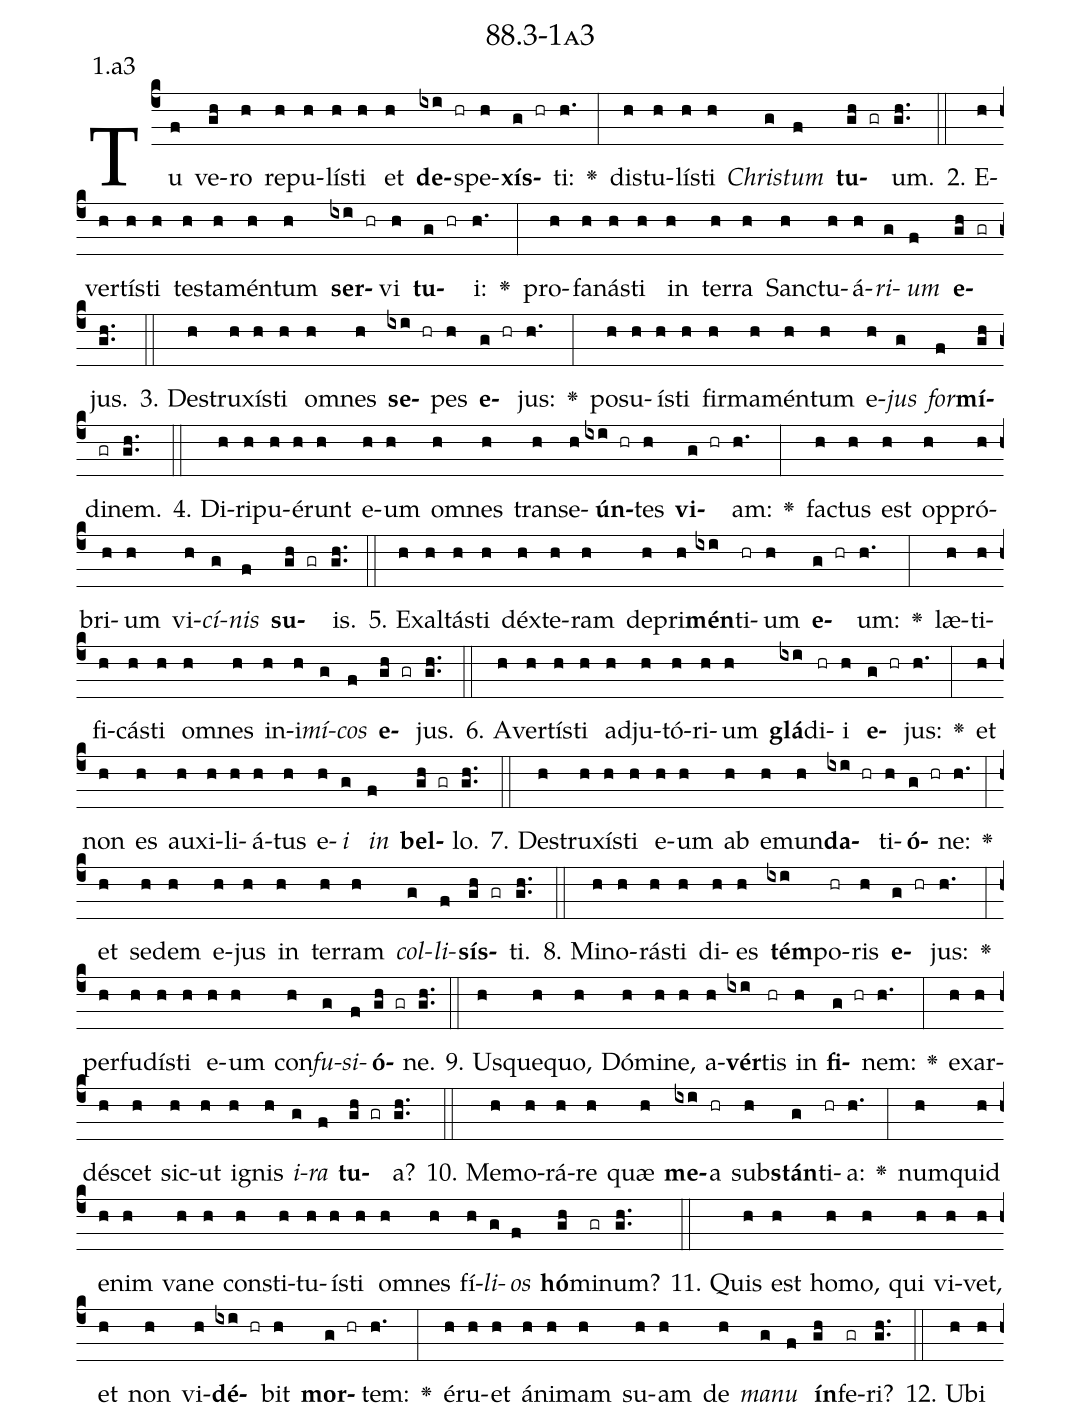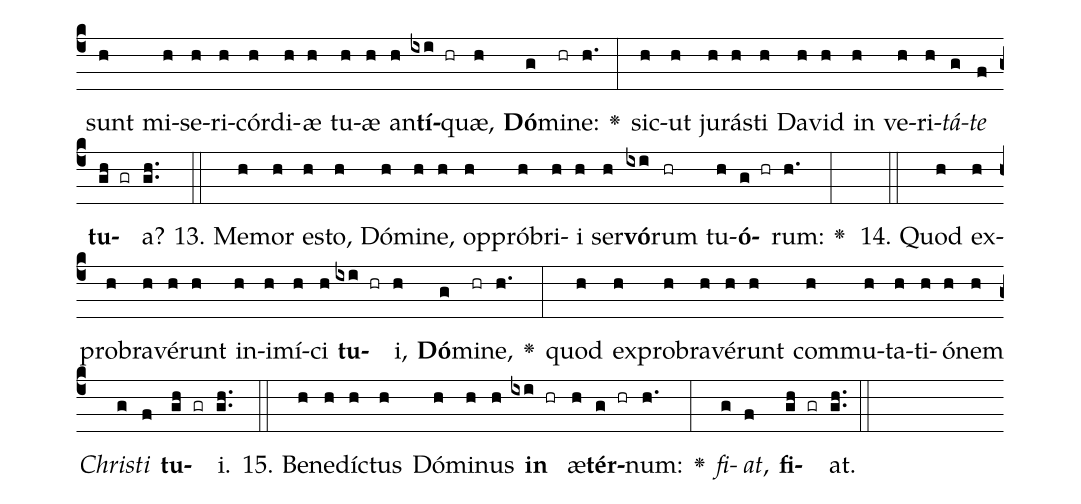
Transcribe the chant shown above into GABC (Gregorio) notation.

name: 88.3-1a3;
annotation: 1.a3;
%%
(c4)Tu(f) ve(gh)ro(h) re(h)pu(h)lís(h)ti(h) et(h) <b>de</b>(ixi hr)spe(h)<b>xís</b>(g hr)ti:(h.) <v>\greheightstar</v>(:) dis(h)tu(h)lís(h)ti(h) <i>Chris</i>(g)<i>tum</i>(f) <b>tu</b>(gh gr)um.(gh..) (::)
2. E(h)ver(h)tís(h)ti(h) tes(h)ta(h)mén(h)tum(h) <b>ser</b>(ixi hr)vi(h) <b>tu</b>(g hr)i:(h.) <v>\greheightstar</v>(:) pro(h)fa(h)nás(h)ti(h) in(h) ter(h)ra(h) Sanc(h)tu(h)á(h)<i>ri</i>(g)<i>um</i>(f) <b>e</b>(gh gr)jus.(gh..) (::)
3. De(h)stru(h)xís(h)ti(h) om(h)nes(h) <b>se</b>(ixi hr)pes(h) <b>e</b>(g hr)jus:(h.) <v>\greheightstar</v>(:) po(h)su(h)ís(h)ti(h) fir(h)ma(h)mén(h)tum(h) e(h)<i>jus</i>(g) <i>for</i>(f)<b>mí</b>(gh)di(gr)nem.(gh..) (::)
4. Di(h)ri(h)pu(h)é(h)runt(h) e(h)um(h) om(h)nes(h) trans(h)e(h)<b>ún</b>(ixi hr)tes(h) <b>vi</b>(g hr)am:(h.) <v>\greheightstar</v>(:) fac(h)tus(h) est(h) op(h)pró(h)bri(h)um(h) vi(h)<i>cí</i>(g)<i>nis</i>(f) <b>su</b>(gh gr)is.(gh..) (::)
5. Ex(h)al(h)tás(h)ti(h) déx(h)te(h)ram(h) de(h)pri(h)<b>mén</b>(ixi)ti(hr)um(h) <b>e</b>(g hr)um:(h.) <v>\greheightstar</v>(:) læ(h)ti(h)fi(h)cás(h)ti(h) om(h)nes(h) in(h)i(h)<i>mí</i>(g)<i>cos</i>(f) <b>e</b>(gh gr)jus.(gh..) (::)
6. A(h)ver(h)tís(h)ti(h) ad(h)ju(h)tó(h)ri(h)um(h) <b>glá</b>(ixi)di(hr)i(h) <b>e</b>(g hr)jus:(h.) <v>\greheightstar</v>(:) et(h) non(h) es(h) au(h)xi(h)li(h)á(h)tus(h) e(h)<i>i</i>(g) <i>in</i>(f) <b>bel</b>(gh gr)lo.(gh..) (::)
7. De(h)stru(h)xís(h)ti(h) e(h)um(h) ab(h) e(h)mun(h)<b>da</b>(ixi hr)ti(h)<b>ó</b>(g hr)ne:(h.) <v>\greheightstar</v>(:) et(h) se(h)dem(h) e(h)jus(h) in(h) ter(h)ram(h) <i>col</i>(g)<i>li</i>(f)<b>sís</b>(gh gr)ti.(gh..) (::)
8. Mi(h)no(h)rás(h)ti(h) di(h)es(h) <b>tém</b>(ixi)po(hr)ris(h) <b>e</b>(g hr)jus:(h.) <v>\greheightstar</v>(:) per(h)fu(h)dís(h)ti(h) e(h)um(h) con(h)<i>fu</i>(g)<i>si</i>(f)<b>ó</b>(gh gr)ne.(gh..) (::)
9. Us(h)que(h)quo,(h) Dó(h)mi(h)ne,(h) a(h)<b>vér</b>(ixi)tis(hr) in(h) <b>fi</b>(g hr)nem:(h.) <v>\greheightstar</v>(:) ex(h)ar(h)dé(h)scet(h) sic(h)ut(h) i(h)gnis(h) <i>i</i>(g)<i>ra</i>(f) <b>tu</b>(gh gr)a?(gh..) (::)
10. Me(h)mo(h)rá(h)re(h) quæ(h) <b>me</b>(ixi)a(hr) sub(h)<b>stán</b>(g)ti(hr)a:(h.) <v>\greheightstar</v>(:) num(h)quid(h) e(h)nim(h) va(h)ne(h) con(h)sti(h)tu(h)ís(h)ti(h) om(h)nes(h) fí(h)<i>li</i>(g)<i>os</i>(f) <b>hó</b>(gh)mi(gr)num?(gh..) (::)
11. Quis(h) est(h) ho(h)mo,(h) qui(h) vi(h)vet,(h) et(h) non(h) vi(h)<b>dé</b>(ixi hr)bit(h) <b>mor</b>(g hr)tem:(h.) <v>\greheightstar</v>(:) é(h)ru(h)et(h) á(h)ni(h)mam(h) su(h)am(h) de(h) <i>ma</i>(g)<i>nu</i>(f) <b>ín</b>(gh)fe(gr)ri?(gh..) (::)
12. U(h)bi(h) sunt(h) mi(h)se(h)ri(h)cór(h)di(h)æ(h) tu(h)æ(h) an(h)<b>tí</b>(ixi hr)quæ,(h) <b>Dó</b>(g)mi(hr)ne:(h.) <v>\greheightstar</v>(:) sic(h)ut(h) ju(h)rás(h)ti(h) Da(h)vid(h) in(h) ve(h)ri(h)<i>tá</i>(g)<i>te</i>(f) <b>tu</b>(gh gr)a?(gh..) (::)
13. Me(h)mor(h) es(h)to,(h) Dó(h)mi(h)ne,(h) op(h)pró(h)bri(h)i(h) ser(h)<b>vó</b>(ixi)rum(hr) tu(h)<b>ó</b>(g hr)rum:(h.) <v>\greheightstar</v>(:)  (::)
14. Quod(h) ex(h)pro(h)bra(h)vé(h)runt(h) in(h)i(h)mí(h)ci(h) <b>tu</b>(ixi hr)i,(h) <b>Dó</b>(g)mi(hr)ne,(h.) <v>\greheightstar</v>(:) quod(h) ex(h)pro(h)bra(h)vé(h)runt(h) com(h)mu(h)ta(h)ti(h)ó(h)nem(h) <i>Chris</i>(g)<i>ti</i>(f) <b>tu</b>(gh gr)i.(gh..) (::)
15. Be(h)ne(h)díc(h)tus(h) Dó(h)mi(h)nus(h) <b>in</b>(ixi hr) æ(h)<b>tér</b>(g hr)num:(h.) <v>\greheightstar</v>(:) <i>fi</i>(g)<i>at</i>,(f) <b>fi</b>(gh gr)at.(gh..) (::)
